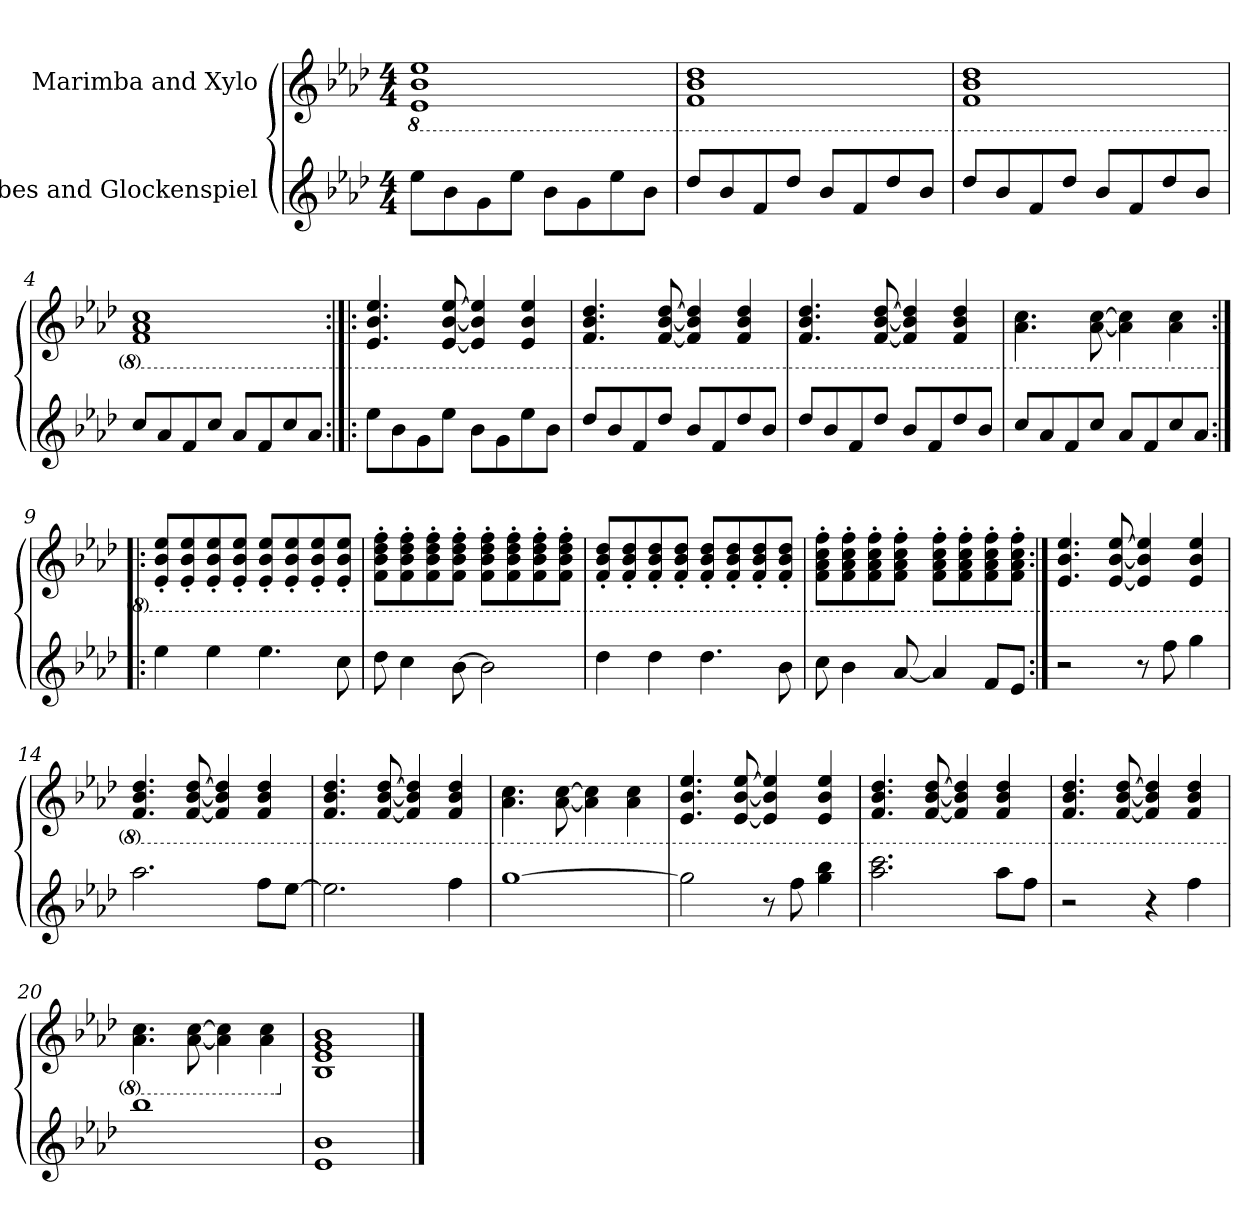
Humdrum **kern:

**kern	**kern
*part2	*part1
*staff2	*staff1
*I"Vibes and Glockenspiel	*I"Marimba and Xylo
*clefG2	*clefG2
*k[b-e-a-d-]	*k[b-e-a-d-]
*M4/4	*M4/4
*MM120	*MM120
*	*8ba
=1	=1
8ee-\L	1E- 1B- 1e-
8b-\	.
8g\	.
8ee-\J	.
8b-\L	.
8g\	.
8ee-\	.
8b-\J	.
=2	=2
8dd-/L	1F 1B- 1d-
8b-/	.
8f/	.
8dd-/J	.
8b-/L	.
8f/	.
8dd-/	.
8b-/J	.
=3	=3
8dd-/L	1F 1B- 1d-
8b-/	.
8f/	.
8dd-/J	.
8b-/L	.
8f/	.
8dd-/	.
8b-/J	.
=4	=4
8cc/L	1F 1A- 1c
8a-/	.
8f/	.
8cc/J	.
8a-/L	.
8f/	.
8cc/	.
8a-/J	.
!!LO:LB:g=z
=5:|!|:	=5:|!|:
8ee-\L	4.E-/ 4.B-/ 4.e-/
8b-\	.
8g\	.
8ee-\J	[8E-/ [8B-/ [8e-/
8b-\L	4E-/] 4B-/] 4e-/]
8g\	.
8ee-\	4E-/ 4B-/ 4e-/
8b-\J	.
=6	=6
8dd-/L	4.F/ 4.B-/ 4.d-/
8b-/	.
8f/	.
8dd-/J	[8F/ [8B-/ [8d-/
8b-/L	4F/] 4B-/] 4d-/]
8f/	.
8dd-/	4F/ 4B-/ 4d-/
8b-/J	.
=7	=7
8dd-/L	4.F/ 4.B-/ 4.d-/
8b-/	.
8f/	.
8dd-/J	[8F/ [8B-/ [8d-/
8b-/L	4F/] 4B-/] 4d-/]
8f/	.
8dd-/	4F/ 4B-/ 4d-/
8b-/J	.
=8	=8
8cc/L	4.A-\ 4.c\
8a-/	.
8f/	.
8cc/J	[8A-\ [8c\
8a-/L	4A-\] 4c\]
8f/	.
8cc/	4A-\ 4c\
8a-/J	.
!!LO:LB:g=z
=9:|!|:	=9:|!|:
4ee-\	8E-/' 8B-/' 8e-/'L
.	8E-/' 8B-/' 8e-/'
4ee-\	8E-/' 8B-/' 8e-/'
.	8E-/' 8B-/' 8e-/'J
4.ee-\	8E-/' 8B-/' 8e-/'L
.	8E-/' 8B-/' 8e-/'
.	8E-/' 8B-/' 8e-/'
8cc\	8E-/' 8B-/' 8e-/'J
=10	=10
8dd-\	8F\' 8B-\' 8d-\' 8f\'L
4cc\	8F\' 8B-\' 8d-\' 8f\'
.	8F\' 8B-\' 8d-\' 8f\'
[8b-\	8F\' 8B-\' 8d-\' 8f\'J
2b-\]	8F\' 8B-\' 8d-\' 8f\'L
.	8F\' 8B-\' 8d-\' 8f\'
.	8F\' 8B-\' 8d-\' 8f\'
.	8F\' 8B-\' 8d-\' 8f\'J
=11	=11
4dd-\	8F/' 8B-/' 8d-/'L
.	8F/' 8B-/' 8d-/'
4dd-\	8F/' 8B-/' 8d-/'
.	8F/' 8B-/' 8d-/'J
4.dd-\	8F/' 8B-/' 8d-/'L
.	8F/' 8B-/' 8d-/'
.	8F/' 8B-/' 8d-/'
8b-\	8F/' 8B-/' 8d-/'J
=12	=12
8cc\	8F\' 8A-\' 8c\' 8f\'L
4b-\	8F\' 8A-\' 8c\' 8f\'
.	8F\' 8A-\' 8c\' 8f\'
[8a-/	8F\' 8A-\' 8c\' 8f\'J
4a-/]	8F\' 8A-\' 8c\' 8f\'L
.	8F\' 8A-\' 8c\' 8f\'
8f/L	8F\' 8A-\' 8c\' 8f\'
8e-/J	8F\' 8A-\' 8c\' 8f\'J
!!LO:LB:g=z
=13:|!	=13:|!
2r	4.E-/ 4.B-/ 4.e-/
.	[8E-/ [8B-/ [8e-/
8r	4E-/] 4B-/] 4e-/]
8ff\	.
4gg\	4E-/ 4B-/ 4e-/
=14	=14
2.aa-\	4.F/ 4.B-/ 4.d-/
.	[8F/ [8B-/ [8d-/
.	4F/] 4B-/] 4d-/]
8ff\L	4F/ 4B-/ 4d-/
[8ee-\J	.
=15	=15
2.ee-\]	4.F/ 4.B-/ 4.d-/
.	[8F/ [8B-/ [8d-/
.	4F/] 4B-/] 4d-/]
4ff\	4F/ 4B-/ 4d-/
=16	=16
[1gg	4.A-\ 4.c\
.	[8A-\ [8c\
.	4A-\] 4c\]
.	4A-\ 4c\
=17	=17
2gg\]	4.E-/ 4.B-/ 4.e-/
.	[8E-/ [8B-/ [8e-/
8r	4E-/] 4B-/] 4e-/]
8ff\	.
4gg\ 4bb-\	4E-/ 4B-/ 4e-/
!!LO:LB:g=z
=18	=18
2.aa-\ 2.ccc\	4.F/ 4.B-/ 4.d-/
.	[8F/ [8B-/ [8d-/
.	4F/] 4B-/] 4d-/]
8aa-\L	4F/ 4B-/ 4d-/
8ff\J	.
=19	=19
2r	4.F/ 4.B-/ 4.d-/
.	[8F/ [8B-/ [8d-/
4r	4F/] 4B-/] 4d-/]
4ff\	4F/ 4B-/ 4d-/
=20	=20
1bb-	4.A-\ 4.c\
.	[8A-\ [8c\
.	4A-\] 4c\]
.	4A-\ 4c\
=21	=21
*	*X8ba
1e- 1b-	1B- 1e- 1g 1b-
==	==
*-	*-
